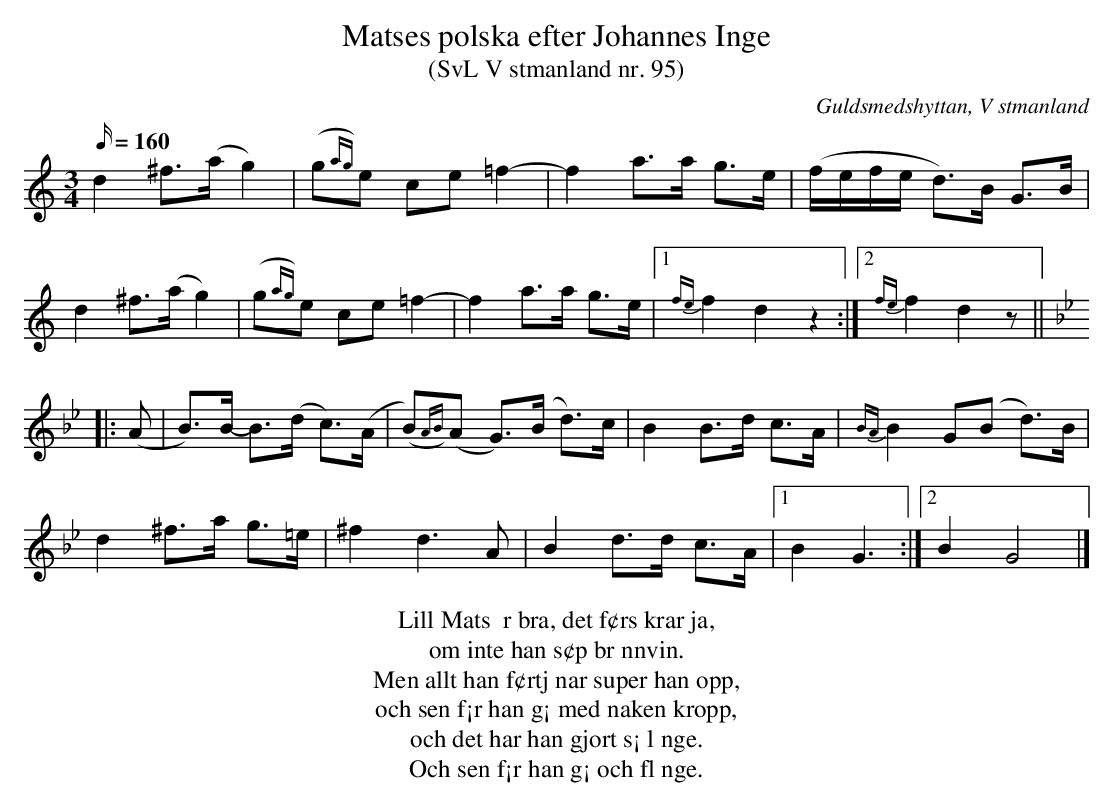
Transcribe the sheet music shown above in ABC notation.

X:1
T: Matses polska efter Johannes Inge
T: (SvL V stmanland nr. 95)
O: Guldsmedshyttan, V stmanland
M: 3/4
L: 1/16
Q: 160
K: Am
d4 ^f2>(a2 g4) | (g2{ag})e2 c2e2 =f4- | f4 a2>a2 g2>e2 | (fefe d2)>B2 G2>B2 |
d4 ^f2>(a2 g4) | (g2{ag})e2 c2e2 =f4- | f4 a2>a2 g2>e2 |1 {fe}f4 d4 z4 :|2 {fe}f4 d4 z2 || [K:Gm]
|: (A2 | B2)>B2- B2>(d2 c2>)(A2 | (B2){AB})(A2 G2>)(B2 d2>)c2 | B4 B2>d2 c2>A2 | {BA}B4 G2(B2 d2)>B2 |
d4 ^f2>a2 g2>=e2 | ^f4 d4>A4 | B4 d2>d2 c2>A2 |1 B4 G6 :|2 B4 G8 |]
T: Lill Mats  r bra, det f¢rs krar ja,
T: om inte han s¢p br nnvin.
T: Men allt han f¢rtj nar super han opp,
T: och sen f¡r han g¡ med naken kropp,
T: och det har han gjort s¡ l nge.
T: Och sen f¡r han g¡ och fl nge.
